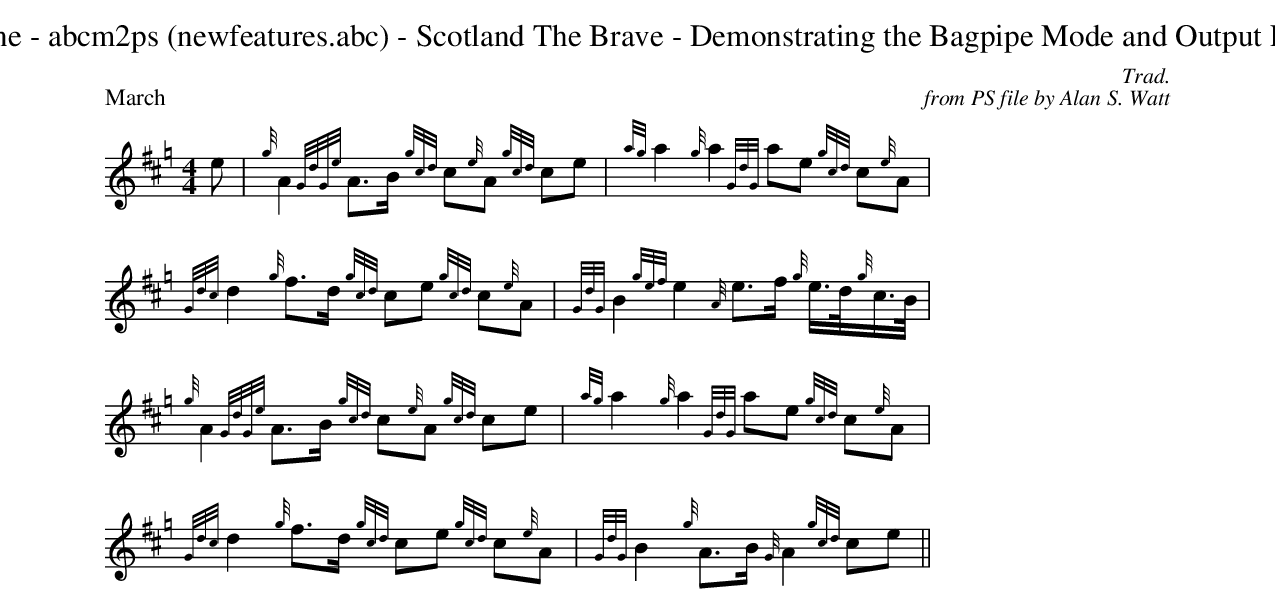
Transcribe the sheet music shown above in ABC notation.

X:1
T:Sample tune - abcm2ps (newfeatures.abc) - Scotland The Brave - Demonstrating the Bagpipe Mode and Output Formatting
C:Trad.
C:from PS file by Alan S. Watt
L:1/8
M:4/4
P:March
K:Hp
e|{g}A2 {GdGe}A>B {gcd}c{e}A {gcd}ce| {ag}a2{g}a2 {GdG}ae {gcd}c{e}A|
   {Gdc}d2 {g}f>d {gcd}ce {gcd}c{e}A|{GdG}B2{gef}e2{A}e>f {g}e/>d/{g}c/>B/|
{g}A2 {GdGe}A>B {gcd}c{e}A {gcd}ce| {ag}a2{g}a2 {GdG}ae {gcd}c{e}A|
   {Gdc}d2 {g}f>d {gcd}ce {gcd}c{e}A|{GdG}B2{g}A>B {G}A2 {gcd}ce||
